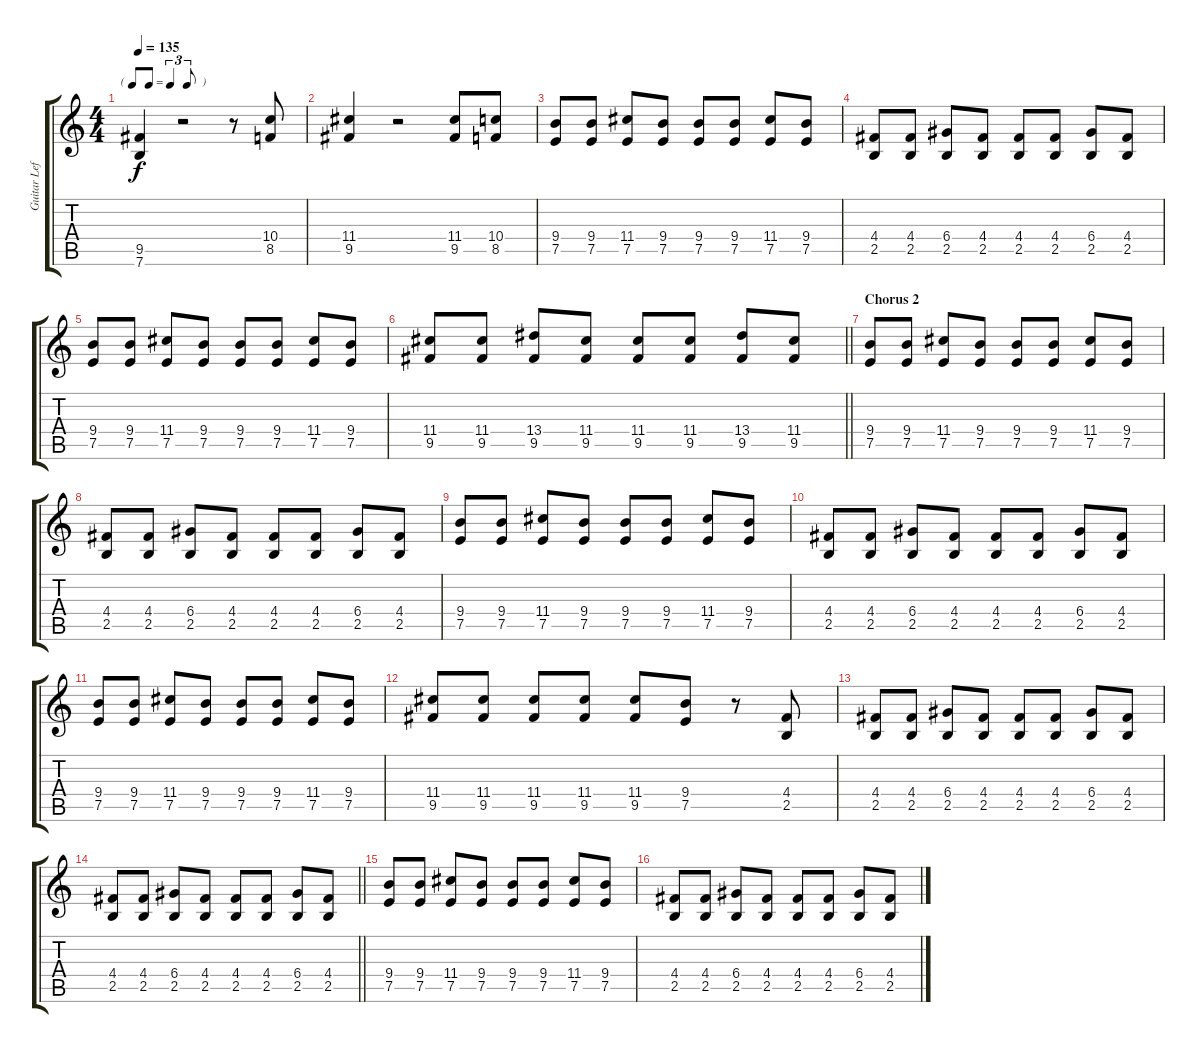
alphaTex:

\track ("Guitar Left" "Guitar Lef") {instrument overdrivenguitar}
\staff {score tabs}
\tuning (E4 B3 G3 D3 A2 E2) {hide}
\ts (4 4)
\tf triplet8th
\tempo 135
\clef g2
\ks c
(9.5 7.6).4{dy f} r.2 r.8 (10.4 8.5).8 |
(11.4 9.5).4 r.2 (11.4 9.5).8 (10.4 8.5).8 |
(9.4 7.5).8 (9.4 7.5).8 (11.4 7.5).8 (9.4 7.5).8 (9.4 7.5).8 (9.4 7.5).8 (11.4 7.5).8 (9.4 7.5).8 |
(4.4 2.5).8 (4.4 2.5).8 (6.4 2.5).8 (4.4 2.5).8 (4.4 2.5).8 (4.4 2.5).8 (6.4 2.5).8 (4.4 2.5).8 |
(9.4 7.5).8 (9.4 7.5).8 (11.4 7.5).8 (9.4 7.5).8 (9.4 7.5).8 (9.4 7.5).8 (11.4 7.5).8 (9.4 7.5).8 |
\barLineRight lightlight
(11.4 9.5).8 (11.4 9.5).8 (13.4 9.5).8 (11.4 9.5).8 (11.4 9.5).8 (11.4 9.5).8 (13.4 9.5).8 (11.4 9.5).8 |
\section ("" "Chorus 2")
(9.4 7.5).8 (9.4 7.5).8 (11.4 7.5).8 (9.4 7.5).8 (9.4 7.5).8 (9.4 7.5).8 (11.4 7.5).8 (9.4 7.5).8 |
(4.4 2.5).8 (4.4 2.5).8 (6.4 2.5).8 (4.4 2.5).8 (4.4 2.5).8 (4.4 2.5).8 (6.4 2.5).8 (4.4 2.5).8 |
(9.4 7.5).8 (9.4 7.5).8 (11.4 7.5).8 (9.4 7.5).8 (9.4 7.5).8 (9.4 7.5).8 (11.4 7.5).8 (9.4 7.5).8 |
(4.4 2.5).8 (4.4 2.5).8 (6.4 2.5).8 (4.4 2.5).8 (4.4 2.5).8 (4.4 2.5).8 (6.4 2.5).8 (4.4 2.5).8 |
(9.4 7.5).8 (9.4 7.5).8 (11.4 7.5).8 (9.4 7.5).8 (9.4 7.5).8 (9.4 7.5).8 (11.4 7.5).8 (9.4 7.5).8 |
(11.4 9.5).8 (11.4 9.5).8 (11.4 9.5).8 (11.4 9.5).8 (11.4 9.5).8 (9.4 7.5).8 r.8 (4.4 2.5).8 |
(4.4 2.5).8 (4.4 2.5).8 (6.4 2.5).8 (4.4 2.5).8 (4.4 2.5).8 (4.4 2.5).8 (6.4 2.5).8 (4.4 2.5).8 |
\barLineRight lightlight
(4.4 2.5).8 (4.4 2.5).8 (6.4 2.5).8 (4.4 2.5).8 (4.4 2.5).8 (4.4 2.5).8 (6.4 2.5).8 (4.4 2.5).8 |
(9.4 7.5).8 (9.4 7.5).8 (11.4 7.5).8 (9.4 7.5).8 (9.4 7.5).8 (9.4 7.5).8 (11.4 7.5).8 (9.4 7.5).8 |
(4.4 2.5).8 (4.4 2.5).8 (6.4 2.5).8 (4.4 2.5).8 (4.4 2.5).8 (4.4 2.5).8 (6.4 2.5).8 (4.4 2.5).8
